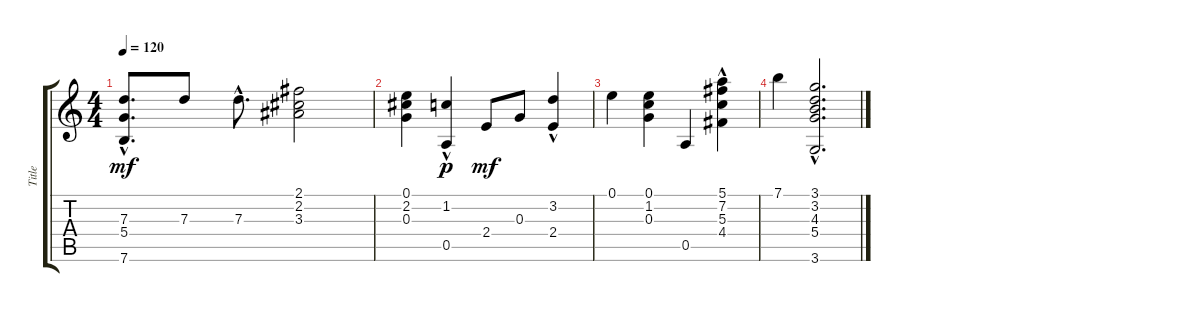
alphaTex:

\track ("Title" "Title") {instrument acousticguitarnylon}
\staff {score tabs}
\tuning (E4 B3 G3 D3 A2 E2) {hide}
\ts (4 4)
\tempo 120
\clef g2
\ks c
(7.3{hac} 5.4 7.6{hac}).8{d dy mf} 7.3.8 7.3{hac}.8{d} (2.1 2.2 3.3).2 |
(0.1 2.2 0.3).4 (1.2 0.5{hac}).4{dy p} 2.4.8{dy mf} 0.3.8 (3.2 2.4{hac}).4 |
0.1.4 (0.1 1.2 0.3).4 0.5.4 (5.1 7.2 5.3 4.4{hac}).4 |
7.1.4 (3.1{hac} 3.2{hac} 4.3{hac} 5.4{hac} 3.6{hac}).2{d}
